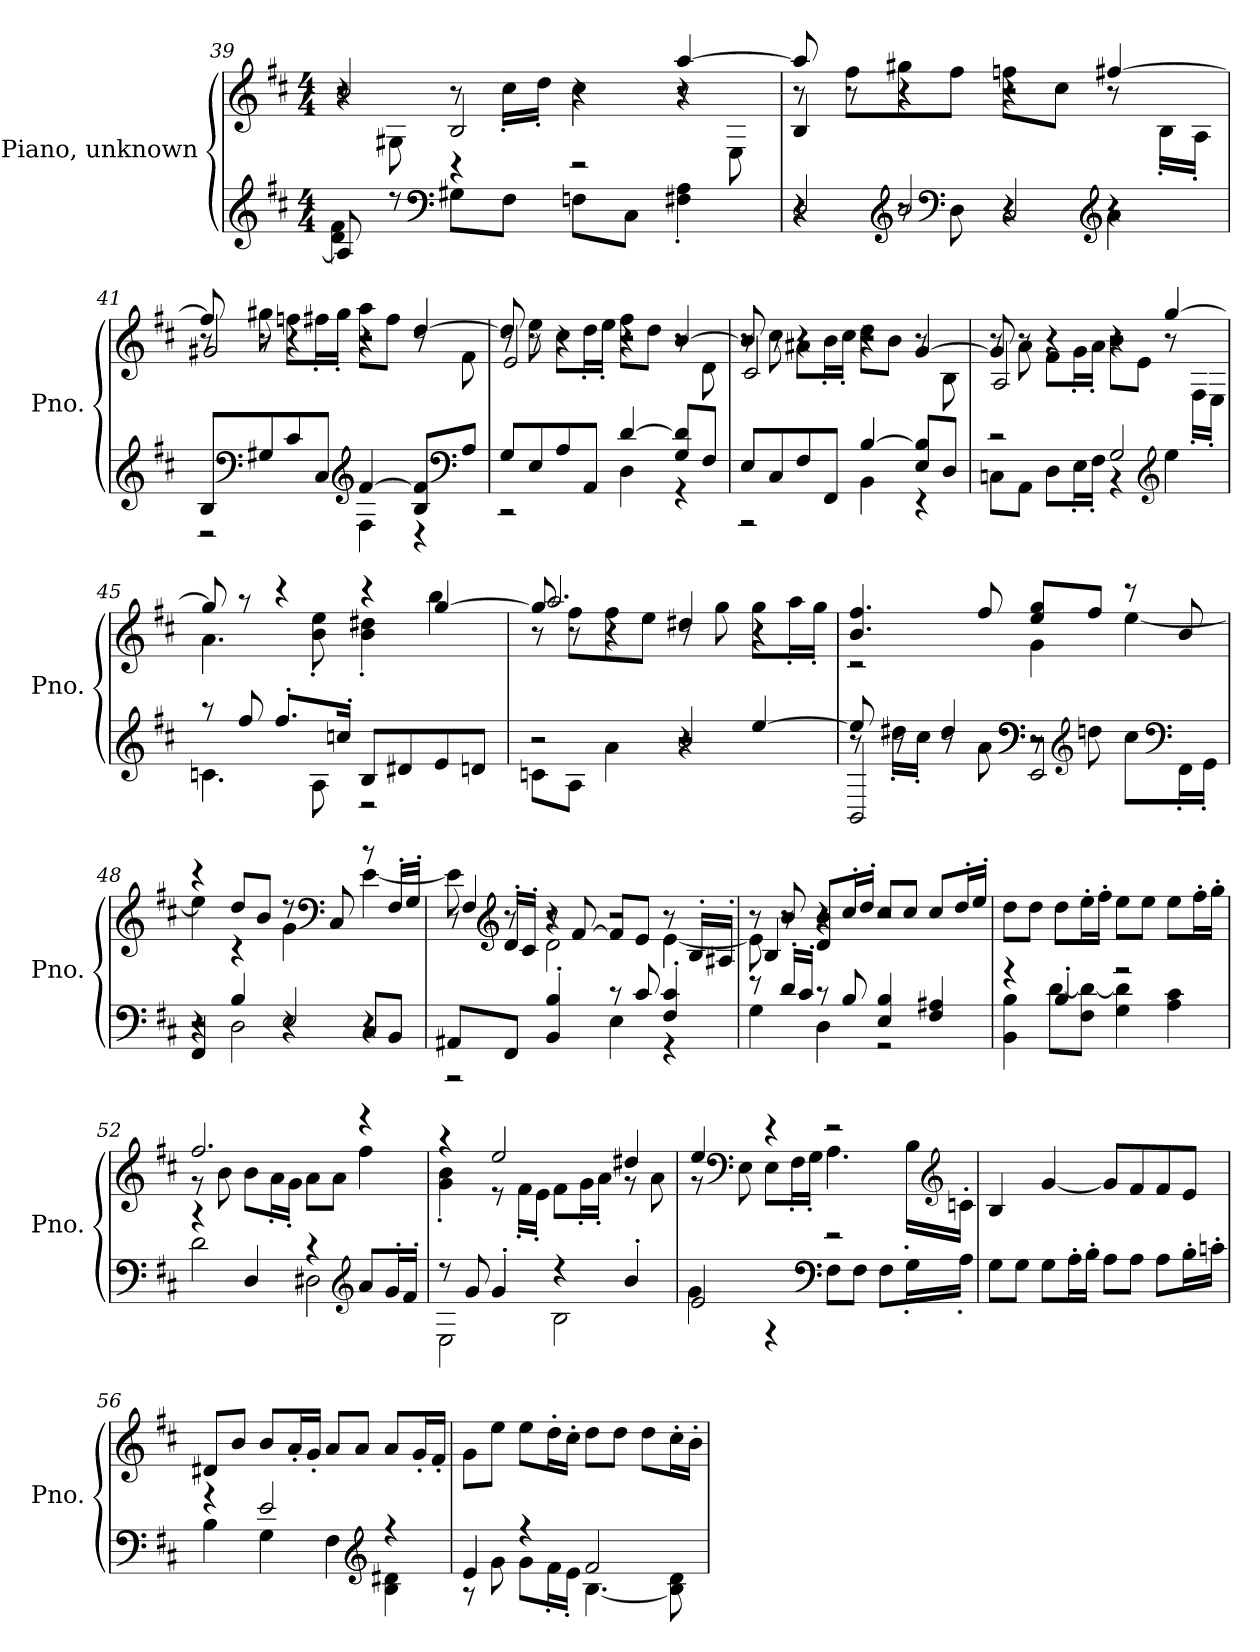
**kern	**kern
*part1	*part1
*staff2	*staff1
*I"Piano, unknown	*
*I'Pno.	*
*clefG2	*clefG2
*k[f#c#]	*k[f#c#]
*M4/4	*M4/4
=39	=39
*^	*^
*	*	*	*^
8A/]	4d\ 4f#\	2b/	8r	4r
8r	.	.	8G#X\	.
*clefF4	*	*	*	*
4r	8G#X\L	.	8r	2B/
.	8F#\J	.	16cc#'\LL	.
.	.	.	16dd'\JJ	.
2r	8Fn\L	4r	4cc#\	.
.	8C#\J	.	.	.
.	4F#X\' 4A\'	[4aa/	8r	4r
.	.	.	8E\	.
=40	=40	=40	=40	=40
*	*^	*	*	*
4r	4r	2D/	8aa/]	8r	4B/
.	.	.	8r	8ff#\L	.
*clefG2	*	*	*	*	*
2b/	8r	.	4r	8gg#X\	4r
*clefF4	*	*	*	*	*
.	8D\	.	.	8ff#\J	.
.	4r	2C#/	4r	8ffn\L	2r
.	.	.	.	8cc#\J	.
*clefG2	*	*	*	*	*
4r	4a\	.	[4ff#X/	8r	.
.	.	.	.	16B'\LL	.
.	.	.	.	16A'\JJ	.
*	*v	*v	*	*	*
!!LO:LB:g=z	!!	!!
=41	=41	=41	=41	=41
8B/L	2r	8ff#/]	8r	2g#X/
*clefF4	*	*	*	*
8G#X/	.	8r	8gg#X\	.
8c#/	.	4r	8ffn\L	.
8C#/J	.	.	16ff#X'\L	.
.	.	.	16gg#'\JJ	.
*clefG2	*	*	*	*
[4f#/	4F#\	4r	8aa\L	2r
.	.	.	8ff#\J	.
8B/ 8f#/]L	4r	[4dd/	8r	.
*clefF4	*	*	*	*
8A/J	.	.	8f#\	.
=42	=42	=42	=42	=42
8G/L	2r	8dd/]	8r	2e/
8E/	.	8r	8ee\	.
8A/	.	4r	8cc#\L	.
8AA/J	.	.	16dd'\L	.
.	.	.	16ee'\JJ	.
[4d/	4D\	4r	8ff#\L	2r
.	.	.	8dd\J	.
8G/ 8d/]L	4r	[4b/	8r	.
8F#/J	.	.	8d\	.
=43	=43	=43	=43	=43
8E/L	2r	8b/]	8r	2c#/
8C#/	.	8r	8cc#\	.
8F#/	.	4r	8a#X\L	.
8FF#/J	.	.	16b'\L	.
.	.	.	16cc#'\JJ	.
[4B/	4BB\	4r	8dd\L	2r
.	.	.	8b\J	.
8E/ 8B/]L	4r	[4g/	8r	.
8D/J	.	.	8B\	.
!!LO:LB:g=z	!!	!!
=44	=44	=44	=44	=44
2r	8Cn\L	8g/]	8r	2A/
.	8AA\J	8r	8a\	.
.	8D\L	4r	8f#\L	.
.	16E'\L	.	16g'\L	.
.	16F#'\JJ	.	16a'\JJ	.
2G/	4r	4r	8b\L	2r
.	.	.	8e\J	.
*clefG2	*	*	*	*
.	4ee\	[4gg/	8r	.
.	.	.	16F#'\LL	.
.	.	.	16E'\JJ	.
*	*	*	*v	*v
=45	=45	=45	=45
8r	4.cn\	8gg/]	4.a\
8ff#/	.	8r	.
8.ff#'/L	.	4r	.
.	8A\	.	8b\' 8ee\'
16ccn'/Jk	.	.	.
8B/L	2r	4r	4b\' 4dd#X\'
8d#X/	.	.	.
8e/	.	[4gg/	4bb\
8dn/J	.	.	.
=46	=46	=46	=46
*	*^	*	*^
2r	8cn\L	2r	8gg/]	8r	2.aa/
.	8A\J	.	8r	8ff#\L	.
.	4a\	.	4r	8ff#\	.
.	.	.	.	8ee\J	.
4r	2r	2b/	4dd#X/	8r	.
.	.	.	.	8gg\	.
[4ee/	.	.	4r	8gg\L	4r
.	.	.	.	16aa'\L	.
.	.	.	.	16gg'\JJ	.
*	*	*	*	*v	*v
!!LO:LB:g=z
=47	=47	=47	=47	=47
8ee/]	8r	2BB/	4.b/ 4.ff#/	2r
8r	16dd#X'\LL	.	.	.
.	16cc#'\JJ	.	.	.
4dd#/	8r	.	.	.
.	8a\	.	8ff#/	.
*clefF4	*	*	*	*
2r	8r	2EE/	8ee/ 8gg/L	4g\
*clefG2	*	*	*	*
.	8ddn\	.	8ff#/J	.
.	8cc#\L	.	8r	[4ee\
*clefF4	*	*	*	*
.	16FF#'\L	.	8b/	.
.	16GG'\JJ	.	.	.
=48	=48	=48	=48	=48
2r	4r	4FF#/	4r	4ee\]
.	2D\	4B/	8dd/L	4r
.	.	.	8b/J	.
2E/	.	4r	8r	4g\
*	*	*	*clefF4	*
.	.	.	8C#/	.
.	4r	8C#/L	8r	[4e\
.	.	8BB/J	16F#'/LL	.
.	.	.	16G'/JJ	.
*	*v	*v	*	*
=49	=49	=49	=49
*	*	*	*^
8AA#X/L	2r	8r	8e\]	4F#/
*	*	*clefG2	*	*
8FF#/J	.	16d'/LL	8r	.
.	.	16c#'/JJ	.	.
4BB/' 4B/'	.	8r	2d\	4r
.	.	[8f#/	.	.
8r	4E\	8f#/L]	.	2r
8c#/	.	8e/J	.	.
4F#/' 4c#/'	4r	8r	[4e\	.
.	.	16B'/LL	.	.
.	.	16A#X'/JJ	.	.
!!LO:LB:g=z	!!	!!
=50	=50	=50	=50	=50
8r	4G\	8r	8e\]	4B/
16d'/LL	.	8b/	8r	.
16c#'/JJ	.	.	.	.
8r	4D\	8d/ 8b/L	4r	4r
8B/	.	16cc#'/L	.	.
.	.	16dd'/JJ	.	.
4E/ 4B/	2r	8cc#/L	2r	2r
.	.	8cc#/J	.	.
4F#/ 4A#X/	.	8cc#/L	.	.
.	.	16dd'/L	.	.
.	.	16ee'/JJ	.	.
*	*	*v	*v	*v
=51	=51	=51
4r	4BB\ 4B\	8dd\L
.	.	8dd\J
4B'/	[8d\L	8dd\L
.	8F#\ 8d\_J	16ee'\L
.	.	16ff#'\JJ
2r	4G\ 4d\]	8ee\L
.	.	8ee\J
.	4A\ 4c#\	8ee\L
.	.	16ff#'\L
.	.	16gg'\JJ
=52	=52	=52
*	*	*^
4r	2d\	2.ff#/	8r
.	.	.	8b\
4D/	.	.	8b\L
.	.	.	16a'\L
.	.	.	16g'\JJ
4r	2D#X\	.	8a\L
.	.	.	8a\J
*clefG2	*	*	*
8a/L	.	4r	4ff#\
16g'/L	.	.	.
16f#'/JJ	.	.	.
!!LO:LB:g=z	!!
=53	=53	=53	=53
8r	2E\	4r	4g\' 4b\'
8g/	.	.	.
4g'/	.	2ee/	8r
.	.	.	16f#'\LL
.	.	.	16e'\JJ
4r	2B\	.	8f#\L
.	.	.	16g'\L
.	.	.	16a'\JJ
4b'/	.	4dd#X/	8r
.	.	.	8a\
=54	=54	=54	=54
2e/	4g\	4ee/	8r
*	*	*clefF4	*
.	.	.	8E\
.	4r	4r	8E\L
.	.	.	16F#'\L
.	.	.	16G'\JJ
*clefF4	*	*	*
2r	8F#\L	2r	4.A\
.	8F#\J	.	.
.	8F#\L	.	.
.	16G'\L	.	16B'\LL
*	*	*clefG2	*
.	16A'\JJ	.	16cn'\JJ
*v	*v	*	*
*	*v	*v
=55	=55
8G\L	4B/
8G\J	.
8G\L	[4g/
16A'\L	.
16B'\JJ	.
8A\L	8g/L]
8A\J	8f#/
8A\L	8f#/
16B'\L	8e/J
16cn'\JJ	.
!!LO:PB:g=z
=56	=56
*^	*
4r	4B\	8d#X/L
.	.	8b/J
2e/	4G\	8b/L
.	.	16a'/L
.	.	16g'/JJ
.	4F#\	8a/L
.	.	8a/J
*clefG2	*	*
4r	4B\ 4d#X\	8a/L
.	.	16g'/L
.	.	16f#'/JJ
=57	=57	=57
4e/	8r	8g\L
.	8g\	8ee\J
4r	8g\L	8ee\L
.	16f#'\L	16dd'\L
.	16e'\JJ	16cc#'\JJ
2f#/	[4.B\	8dd\L
.	.	8dd\J
.	.	8dd\L
.	8B\] 8d\	16cc#'\L
.	.	16b'\JJ
*v	*v	*
=	=
*-	*-
